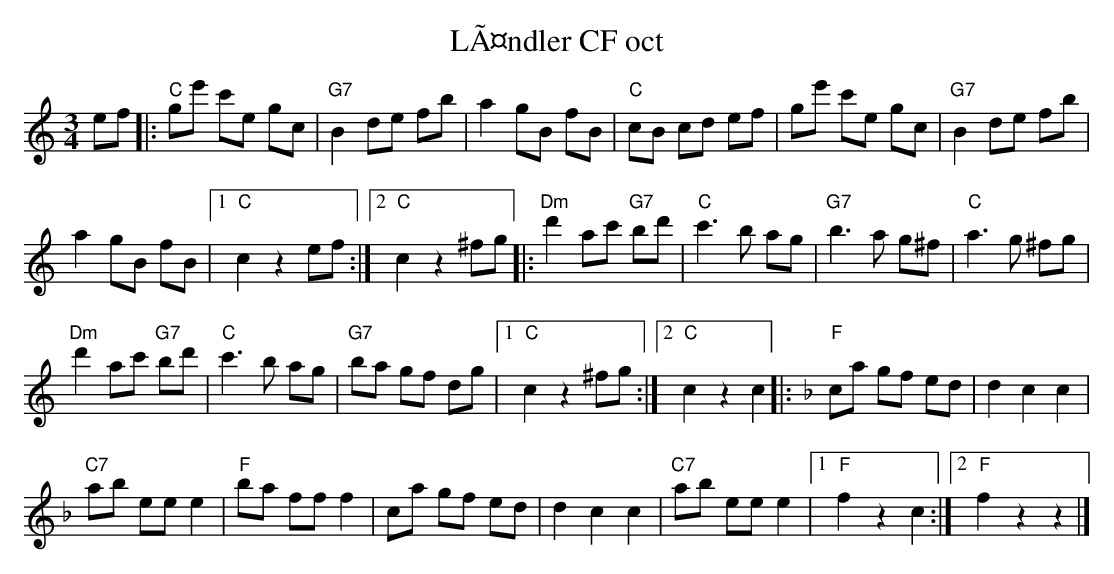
X:1
T:LÃ¤ndler CF oct
M:3/4
L:1/8
K:Cmaj
ef |: "C"ge' c'e gc | "G7"B2 de fb | a2 gB fB | "C"cB cd ef | ge' c'e gc | "G7"B2 de fb |
a2 gB fB |1 "C"c2 z2 ef :|2 "C"c2 z2 ^fg |: "Dm"d'2 ac' "G7"bd' | "C"c'3b ag | "G7"b3a g^f | "C"a3g ^fg |
"Dm"d'2 ac' "G7"bd' | "C"c'3b ag | "G7"ba gf dg |1 "C"c2 z2 ^fg :|2 "C"c2 z2 c2 |: [K:Fmaj] "F"ca gf ed | d2c2c2 |
"C7"ab ee e2 | "F"ba ff f2 | ca gf ed | d2c2c2 | "C7"ab ee e2 |1 "F"f2 z2 c2 :|2 "F"f2 z2z2 |]
